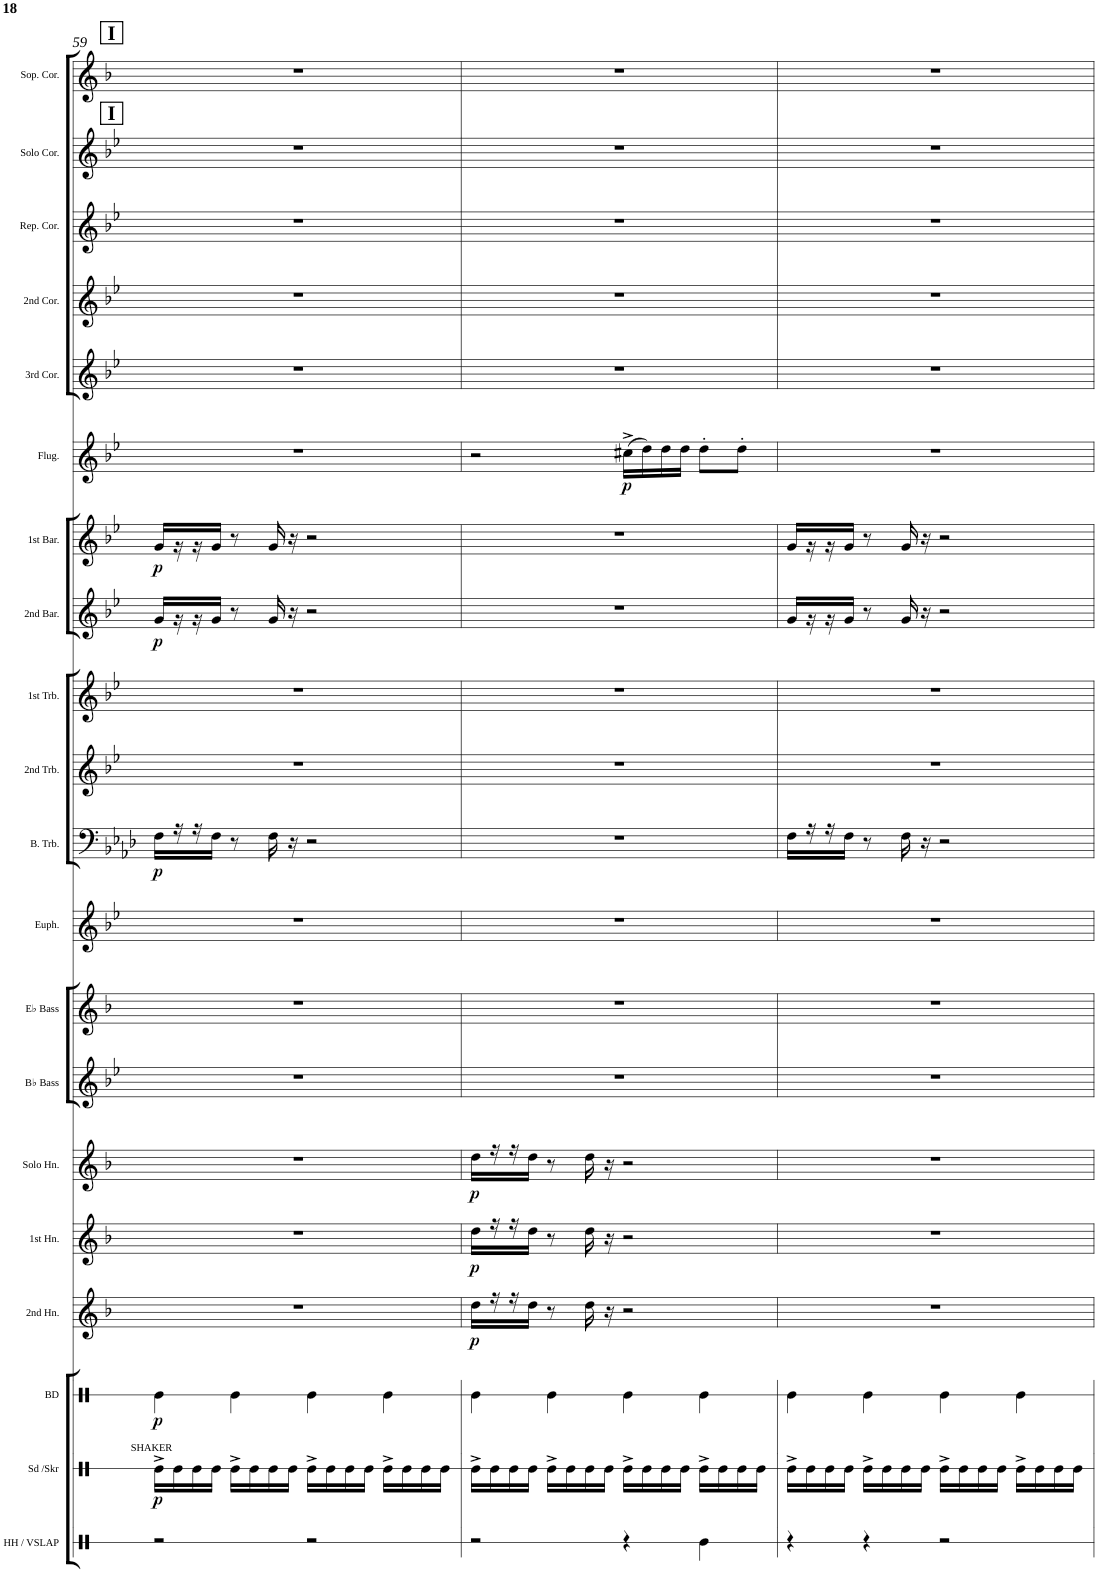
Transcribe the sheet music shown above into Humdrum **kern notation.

**kern	**kern	**dynam	**kern	**dynam	**kern	**dynam	**kern	**dynam	**kern	**dynam	**kern	**kern	**kern	**kern	**dynam	**kern	**kern	**kern	**dynam	**kern	**dynam	**kern	**dynam	**kern	**kern	**kern	**kern	**kern
*part20	*part19	*part19	*part18	*part18	*part17	*part17	*part16	*part16	*part15	*part15	*part14	*part13	*part12	*part11	*part11	*part10	*part9	*part8	*part8	*part7	*part7	*part6	*part6	*part5	*part4	*part3	*part2	*part1
*staff20	*staff19	*staff19	*staff18	*staff18	*staff17	*staff17	*staff16	*staff16	*staff15	*staff15	*staff14	*staff13	*staff12	*staff11	*staff11	*staff10	*staff9	*staff8	*staff8	*staff7	*staff7	*staff6	*staff6	*staff5	*staff4	*staff3	*staff2	*staff1
*I"Hi-Hat Cymbal / Vibraslap	*I"Snare Drum / Shaker	*	*I"Bass Drum	*	*I"2nd Horn	*	*I"1st Horn	*	*I"Solo Horn	*	*I"Bb Bass	*I"Eb Bass	*I"Euphonium	*I"Bass Trombone	*	*I"2nd Trombone	*I"1st Trombone	*I"2nd Baritone	*	*I"1st Baritone	*	*I"Flugelhorn	*	*I"3rd Cornet	*I"2nd Cornet	*I"Repiano Cornet	*I"Solo Cornet	*I"Soprano Cornet
*I'HH / VSLAP	*I'Sd /Skr	*	*I'BD	*	*I'2nd Hn.	*	*I'1st Hn.	*	*I'Solo Hn.	*	*I'Bb Bass	*I'Eb Bass	*I'Euph.	*I'B. Trb.	*	*I'2nd Trb.	*I'1st Trb.	*I'2nd Bar.	*	*I'1st Bar.	*	*I'Flug.	*	*I'3rd Cor.	*I'2nd Cor.	*I'Rep. Cor.	*I'Solo Cor.	*I'Sop. Cor.
!!LO:PB:g=z
*clefX	*clefX	*	*clefX	*	*clefG2	*	*clefG2	*	*clefG2	*	*clefG2	*clefG2	*clefG2	*clefF4	*	*clefG2	*clefG2	*clefG2	*	*clefG2	*	*clefG2	*	*clefG2	*clefG2	*clefG2	*clefG2	*clefG2
*	*	*	*	*	*Trd5c9	*	*Trd5c9	*	*Trd5c9	*	*Trd15c26	*Trd12c21	*Trd8c14	*	*	*Trd8c14	*Trd8c14	*Trd8c14	*	*Trd8c14	*	*Trd1c2	*	*Trd1c2	*Trd1c2	*Trd1c2	*Trd1c2	*Trd-2c-3
*k[b-e-a-d-]	*k[b-e-a-d-]	*	*k[b-e-a-d-]	*	*k[b-]	*	*k[b-]	*	*k[b-]	*	*k[b-e-]	*k[b-]	*k[b-e-]	*k[b-e-a-d-]	*	*k[b-e-]	*k[b-e-]	*k[b-e-]	*	*k[b-e-]	*	*k[b-e-]	*	*k[b-e-]	*k[b-e-]	*k[b-e-]	*k[b-e-]	*k[b-]
*A-:	*A-:	*	*A-:	*	*F:	*	*F:	*	*F:	*	*B-:	*F:	*B-:	*A-:	*	*B-:	*B-:	*B-:	*	*B-:	*	*B-:	*	*B-:	*B-:	*B-:	*B-:	*F:
*M4/4	*M4/4	*	*M4/4	*	*M4/4	*	*M4/4	*	*M4/4	*	*M4/4	*M4/4	*M4/4	*M4/4	*	*M4/4	*M4/4	*M4/4	*	*M4/4	*	*M4/4	*	*M4/4	*M4/4	*M4/4	*M4/4	*M4/4
!!LO:REH:place=s1:b:B:cj:fs=14:t=I
!!LO:REH:place=s1:a:B:cj:fs=14:t=I
=59	=59	=59	=59	=59	=59	=59	=59	=59	=59	=59	=59	=59	=59	=59	=59	=59	=59	=59	=59	=59	=59	=59	=59	=59	=59	=59	=59	=59
!	!LO:TX:a:t=SHAKER	!	!	!	!	!	!	!	!	!	!	!	!	!	!	!	!	!	!	!	!	!	!	!	!	!	!	!
!	!	!LO:DY:b	!	!LO:DY:b	!	!	!	!	!	!	!	!	!	!	!LO:DY:b	!	!	!	!LO:DY:b	!	!LO:DY:b	!	!	!	!	!	!	!
2r	16Re^\LL	p	4Re\	p	1r	.	1r	.	1r	.	1r	1r	1r	16F\LL	p	1r	1r	16g/LL	p	16g/LL	p	1r	.	1r	1r	1r	1r	1r
.	16Re\	.	.	.	.	.	.	.	.	.	.	.	.	16r	.	.	.	16r	.	16r	.	.	.	.	.	.	.	.
.	16Re\	.	.	.	.	.	.	.	.	.	.	.	.	16r	.	.	.	16r	.	16r	.	.	.	.	.	.	.	.
.	16Re\JJ	.	.	.	.	.	.	.	.	.	.	.	.	16F\JJ	.	.	.	16g/JJ	.	16g/JJ	.	.	.	.	.	.	.	.
.	16Re^\LL	.	4Re\	.	.	.	.	.	.	.	.	.	.	8r	.	.	.	8r	.	8r	.	.	.	.	.	.	.	.
.	16Re\	.	.	.	.	.	.	.	.	.	.	.	.	.	.	.	.	.	.	.	.	.	.	.	.	.	.	.
.	16Re\	.	.	.	.	.	.	.	.	.	.	.	.	16F\	.	.	.	16g/	.	16g/	.	.	.	.	.	.	.	.
.	16Re\JJ	.	.	.	.	.	.	.	.	.	.	.	.	16r	.	.	.	16r	.	16r	.	.	.	.	.	.	.	.
2r	16Re^\LL	.	4Re\	.	.	.	.	.	.	.	.	.	.	2r	.	.	.	2r	.	2r	.	.	.	.	.	.	.	.
.	16Re\	.	.	.	.	.	.	.	.	.	.	.	.	.	.	.	.	.	.	.	.	.	.	.	.	.	.	.
.	16Re\	.	.	.	.	.	.	.	.	.	.	.	.	.	.	.	.	.	.	.	.	.	.	.	.	.	.	.
.	16Re\JJ	.	.	.	.	.	.	.	.	.	.	.	.	.	.	.	.	.	.	.	.	.	.	.	.	.	.	.
.	16Re^\LL	.	4Re\	.	.	.	.	.	.	.	.	.	.	.	.	.	.	.	.	.	.	.	.	.	.	.	.	.
.	16Re\	.	.	.	.	.	.	.	.	.	.	.	.	.	.	.	.	.	.	.	.	.	.	.	.	.	.	.
.	16Re\	.	.	.	.	.	.	.	.	.	.	.	.	.	.	.	.	.	.	.	.	.	.	.	.	.	.	.
.	16Re\JJ	.	.	.	.	.	.	.	.	.	.	.	.	.	.	.	.	.	.	.	.	.	.	.	.	.	.	.
=60	=60	=60	=60	=60	=60	=60	=60	=60	=60	=60	=60	=60	=60	=60	=60	=60	=60	=60	=60	=60	=60	=60	=60	=60	=60	=60	=60	=60
!	!	!	!	!	!	!LO:DY:b	!	!LO:DY:b	!	!LO:DY:b	!	!	!	!	!	!	!	!	!	!	!	!	!	!	!	!	!	!
2r	16Re^\LL	.	4Re\	.	16dd\LL	p	16dd\LL	p	16dd\LL	p	1r	1r	1r	1r	.	1r	1r	1r	.	1r	.	2r	.	1r	1r	1r	1r	1r
.	16Re\	.	.	.	16r	.	16r	.	16r	.	.	.	.	.	.	.	.	.	.	.	.	.	.	.	.	.	.	.
.	16Re\	.	.	.	16r	.	16r	.	16r	.	.	.	.	.	.	.	.	.	.	.	.	.	.	.	.	.	.	.
.	16Re\JJ	.	.	.	16dd\JJ	.	16dd\JJ	.	16dd\JJ	.	.	.	.	.	.	.	.	.	.	.	.	.	.	.	.	.	.	.
.	16Re^\LL	.	4Re\	.	8r	.	8r	.	8r	.	.	.	.	.	.	.	.	.	.	.	.	.	.	.	.	.	.	.
.	16Re\	.	.	.	.	.	.	.	.	.	.	.	.	.	.	.	.	.	.	.	.	.	.	.	.	.	.	.
.	16Re\	.	.	.	16dd\	.	16dd\	.	16dd\	.	.	.	.	.	.	.	.	.	.	.	.	.	.	.	.	.	.	.
.	16Re\JJ	.	.	.	16r	.	16r	.	16r	.	.	.	.	.	.	.	.	.	.	.	.	.	.	.	.	.	.	.
!	!	!	!	!	!	!	!	!	!	!	!	!	!	!	!	!	!	!	!	!	!	!	!LO:DY:b	!	!	!	!	!
4r	16Re^\LL	.	4Re\	.	2r	.	2r	.	2r	.	.	.	.	.	.	.	.	.	.	.	.	(>16cc#X^>\LL	p	.	.	.	.	.
.	16Re\	.	.	.	.	.	.	.	.	.	.	.	.	.	.	.	.	.	.	.	.	16dd\)	.	.	.	.	.	.
.	16Re\	.	.	.	.	.	.	.	.	.	.	.	.	.	.	.	.	.	.	.	.	16dd\	.	.	.	.	.	.
.	16Re\JJ	.	.	.	.	.	.	.	.	.	.	.	.	.	.	.	.	.	.	.	.	16dd\JJ	.	.	.	.	.	.
4Re\	16Re^\LL	.	4Re\	.	.	.	.	.	.	.	.	.	.	.	.	.	.	.	.	.	.	8dd'>\L	.	.	.	.	.	.
.	16Re\	.	.	.	.	.	.	.	.	.	.	.	.	.	.	.	.	.	.	.	.	.	.	.	.	.	.	.
.	16Re\	.	.	.	.	.	.	.	.	.	.	.	.	.	.	.	.	.	.	.	.	8dd'>\J	.	.	.	.	.	.
.	16Re\JJ	.	.	.	.	.	.	.	.	.	.	.	.	.	.	.	.	.	.	.	.	.	.	.	.	.	.	.
=61	=61	=61	=61	=61	=61	=61	=61	=61	=61	=61	=61	=61	=61	=61	=61	=61	=61	=61	=61	=61	=61	=61	=61	=61	=61	=61	=61	=61
4r	16Re^\LL	.	4Re\	.	1r	.	1r	.	1r	.	1r	1r	1r	16F\LL	.	1r	1r	16g/LL	.	16g/LL	.	1r	.	1r	1r	1r	1r	1r
.	16Re\	.	.	.	.	.	.	.	.	.	.	.	.	16r	.	.	.	16r	.	16r	.	.	.	.	.	.	.	.
.	16Re\	.	.	.	.	.	.	.	.	.	.	.	.	16r	.	.	.	16r	.	16r	.	.	.	.	.	.	.	.
.	16Re\JJ	.	.	.	.	.	.	.	.	.	.	.	.	16F\JJ	.	.	.	16g/JJ	.	16g/JJ	.	.	.	.	.	.	.	.
4r	16Re^\LL	.	4Re\	.	.	.	.	.	.	.	.	.	.	8r	.	.	.	8r	.	8r	.	.	.	.	.	.	.	.
.	16Re\	.	.	.	.	.	.	.	.	.	.	.	.	.	.	.	.	.	.	.	.	.	.	.	.	.	.	.
.	16Re\	.	.	.	.	.	.	.	.	.	.	.	.	16F\	.	.	.	16g/	.	16g/	.	.	.	.	.	.	.	.
.	16Re\JJ	.	.	.	.	.	.	.	.	.	.	.	.	16r	.	.	.	16r	.	16r	.	.	.	.	.	.	.	.
2r	16Re^\LL	.	4Re\	.	.	.	.	.	.	.	.	.	.	2r	.	.	.	2r	.	2r	.	.	.	.	.	.	.	.
.	16Re\	.	.	.	.	.	.	.	.	.	.	.	.	.	.	.	.	.	.	.	.	.	.	.	.	.	.	.
.	16Re\	.	.	.	.	.	.	.	.	.	.	.	.	.	.	.	.	.	.	.	.	.	.	.	.	.	.	.
.	16Re\JJ	.	.	.	.	.	.	.	.	.	.	.	.	.	.	.	.	.	.	.	.	.	.	.	.	.	.	.
.	16Re^\LL	.	4Re\	.	.	.	.	.	.	.	.	.	.	.	.	.	.	.	.	.	.	.	.	.	.	.	.	.
.	16Re\	.	.	.	.	.	.	.	.	.	.	.	.	.	.	.	.	.	.	.	.	.	.	.	.	.	.	.
.	16Re\	.	.	.	.	.	.	.	.	.	.	.	.	.	.	.	.	.	.	.	.	.	.	.	.	.	.	.
.	16Re\JJ	.	.	.	.	.	.	.	.	.	.	.	.	.	.	.	.	.	.	.	.	.	.	.	.	.	.	.
=	=	=	=	=	=	=	=	=	=	=	=	=	=	=	=	=	=	=	=	=	=	=	=	=	=	=	=	=
*-	*-	*-	*-	*-	*-	*-	*-	*-	*-	*-	*-	*-	*-	*-	*-	*-	*-	*-	*-	*-	*-	*-	*-	*-	*-	*-	*-	*-
